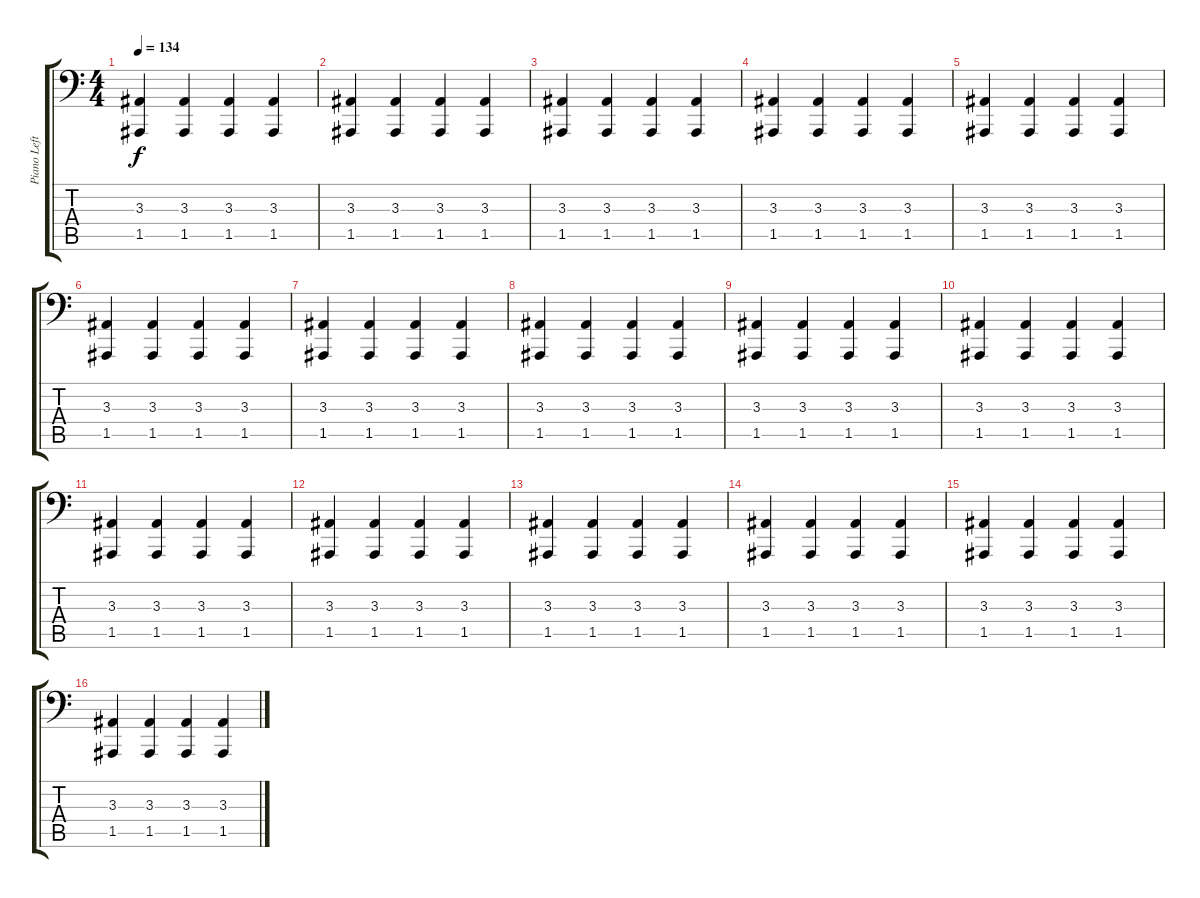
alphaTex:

\track ("Piano Left" "Piano Left") {instrument acousticgrandpiano}
\staff {score tabs}
\tuning (E3 B2 G2 D2 A1 E1) {hide}
\ts (4 4)
\tempo 134
\clef f4
\ks c
(3.3 1.5).4{dy f} (3.3 1.5).4 (3.3 1.5).4 (3.3 1.5).4 |
(3.3 1.5).4 (3.3 1.5).4 (3.3 1.5).4 (3.3 1.5).4 |
(3.3 1.5).4 (3.3 1.5).4 (3.3 1.5).4 (3.3 1.5).4 |
(3.3 1.5).4 (3.3 1.5).4 (3.3 1.5).4 (3.3 1.5).4 |
(3.3 1.5).4 (3.3 1.5).4 (3.3 1.5).4 (3.3 1.5).4 |
(3.3 1.5).4 (3.3 1.5).4 (3.3 1.5).4 (3.3 1.5).4 |
(3.3 1.5).4 (3.3 1.5).4 (3.3 1.5).4 (3.3 1.5).4 |
(3.3 1.5).4 (3.3 1.5).4 (3.3 1.5).4 (3.3 1.5).4 |
(3.3 1.5).4 (3.3 1.5).4 (3.3 1.5).4 (3.3 1.5).4 |
(3.3 1.5).4 (3.3 1.5).4 (3.3 1.5).4 (3.3 1.5).4 |
(3.3 1.5).4 (3.3 1.5).4 (3.3 1.5).4 (3.3 1.5).4 |
(3.3 1.5).4 (3.3 1.5).4 (3.3 1.5).4 (3.3 1.5).4 |
(3.3 1.5).4 (3.3 1.5).4 (3.3 1.5).4 (3.3 1.5).4 |
(3.3 1.5).4 (3.3 1.5).4 (3.3 1.5).4 (3.3 1.5).4 |
(3.3 1.5).4 (3.3 1.5).4 (3.3 1.5).4 (3.3 1.5).4 |
(3.3 1.5).4 (3.3 1.5).4 (3.3 1.5).4 (3.3 1.5).4
